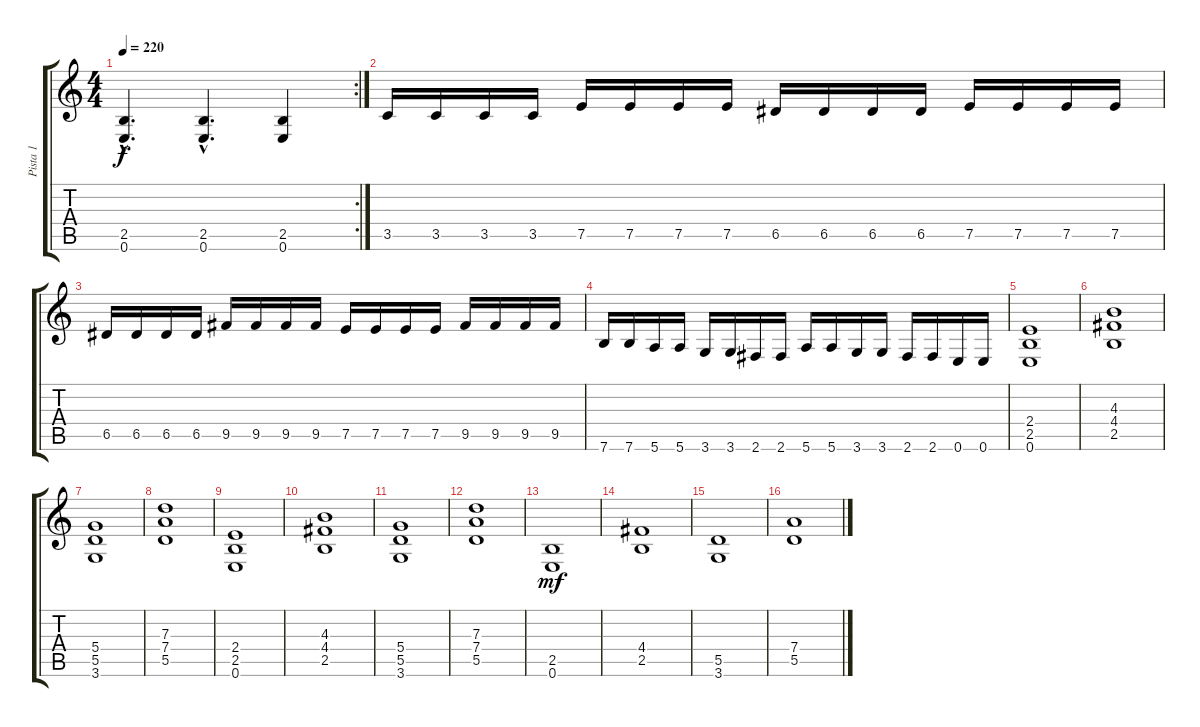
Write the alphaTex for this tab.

\track ("Pista 1" "Pista 1") {instrument distortionguitar}
\staff {score tabs}
\tuning (E4 B3 G3 D3 A2 E2) {hide}
\rc 2
\ts (4 4)
\tempo 220
\clef g2
\ks c
(2.5{hac} 0.6{hac}).4{d dy f} (2.5{hac} 0.6{hac}).4{d} (2.5 0.6).4 |
3.5.16 3.5.16 3.5.16 3.5.16 7.5.16 7.5.16 7.5.16 7.5.16 6.5.16 6.5.16 6.5.16 6.5.16 7.5.16 7.5.16 7.5.16 7.5.16 |
6.5.16 6.5.16 6.5.16 6.5.16 9.5.16 9.5.16 9.5.16 9.5.16 7.5.16 7.5.16 7.5.16 7.5.16 9.5.16 9.5.16 9.5.16 9.5.16 |
7.6.16 7.6.16 5.6.16 5.6.16 3.6.16 3.6.16 2.6.16 2.6.16 5.6.16 5.6.16 3.6.16 3.6.16 2.6.16 2.6.16 0.6.16 0.6.16 |
(2.4 2.5 0.6).1 |
(4.3 4.4 2.5).1 |
(5.4 5.5 3.6).1 |
(7.3 7.4 5.5).1 |
(2.4 2.5 0.6).1 |
(4.3 4.4 2.5).1 |
(5.4 5.5 3.6).1 |
(7.3 7.4 5.5).1 |
(2.5 0.6).1{dy mf} |
(4.4 2.5).1 |
(5.5 3.6).1 |
(7.4 5.5).1
